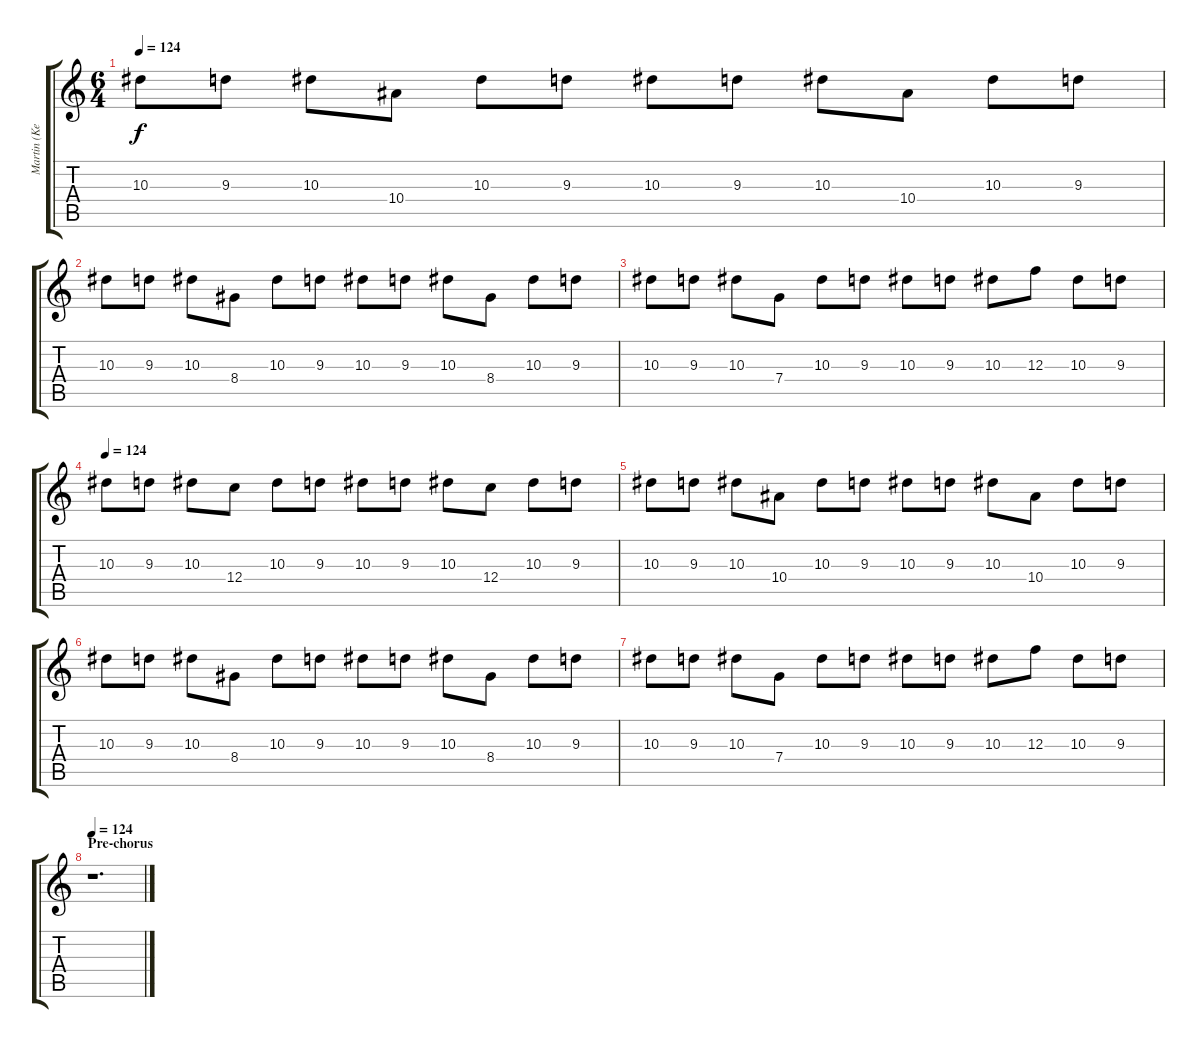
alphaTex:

\track ("Martin (KeybHigh)" "Martin (Ke") {instrument stringensemble1}
\staff {score tabs}
\tuning (D5 A4 F4 C4 G3 D3) {hide}
\ts (6 4)
\tempo 124
\clef g2
\ks c
10.3.8{dy f} 9.3.8 10.3.8 10.4.8 10.3.8 9.3.8 10.3.8 9.3.8 10.3.8 10.4.8 10.3.8 9.3.8 |
10.3.8 9.3.8 10.3.8 8.4.8 10.3.8 9.3.8 10.3.8 9.3.8 10.3.8 8.4.8 10.3.8 9.3.8 |
10.3.8 9.3.8 10.3.8 7.4.8 10.3.8 9.3.8 10.3.8 9.3.8 10.3.8 12.3.8 10.3.8 9.3.8 |
\tempo 124
10.3.8{volume 13 balance 6 instrument fx5brightness} 9.3.8 10.3.8 12.4.8 10.3.8 9.3.8 10.3.8 9.3.8 10.3.8 12.4.8 10.3.8 9.3.8 |
10.3.8 9.3.8 10.3.8 10.4.8 10.3.8 9.3.8 10.3.8 9.3.8 10.3.8 10.4.8 10.3.8 9.3.8 |
10.3.8 9.3.8 10.3.8 8.4.8 10.3.8 9.3.8 10.3.8 9.3.8 10.3.8 8.4.8 10.3.8 9.3.8 |
10.3.8 9.3.8 10.3.8 7.4.8 10.3.8 9.3.8 10.3.8 9.3.8 10.3.8 12.3.8 10.3.8 9.3.8 |
\section ("" "Pre-chorus")
\tempo 124
r.1{d}
